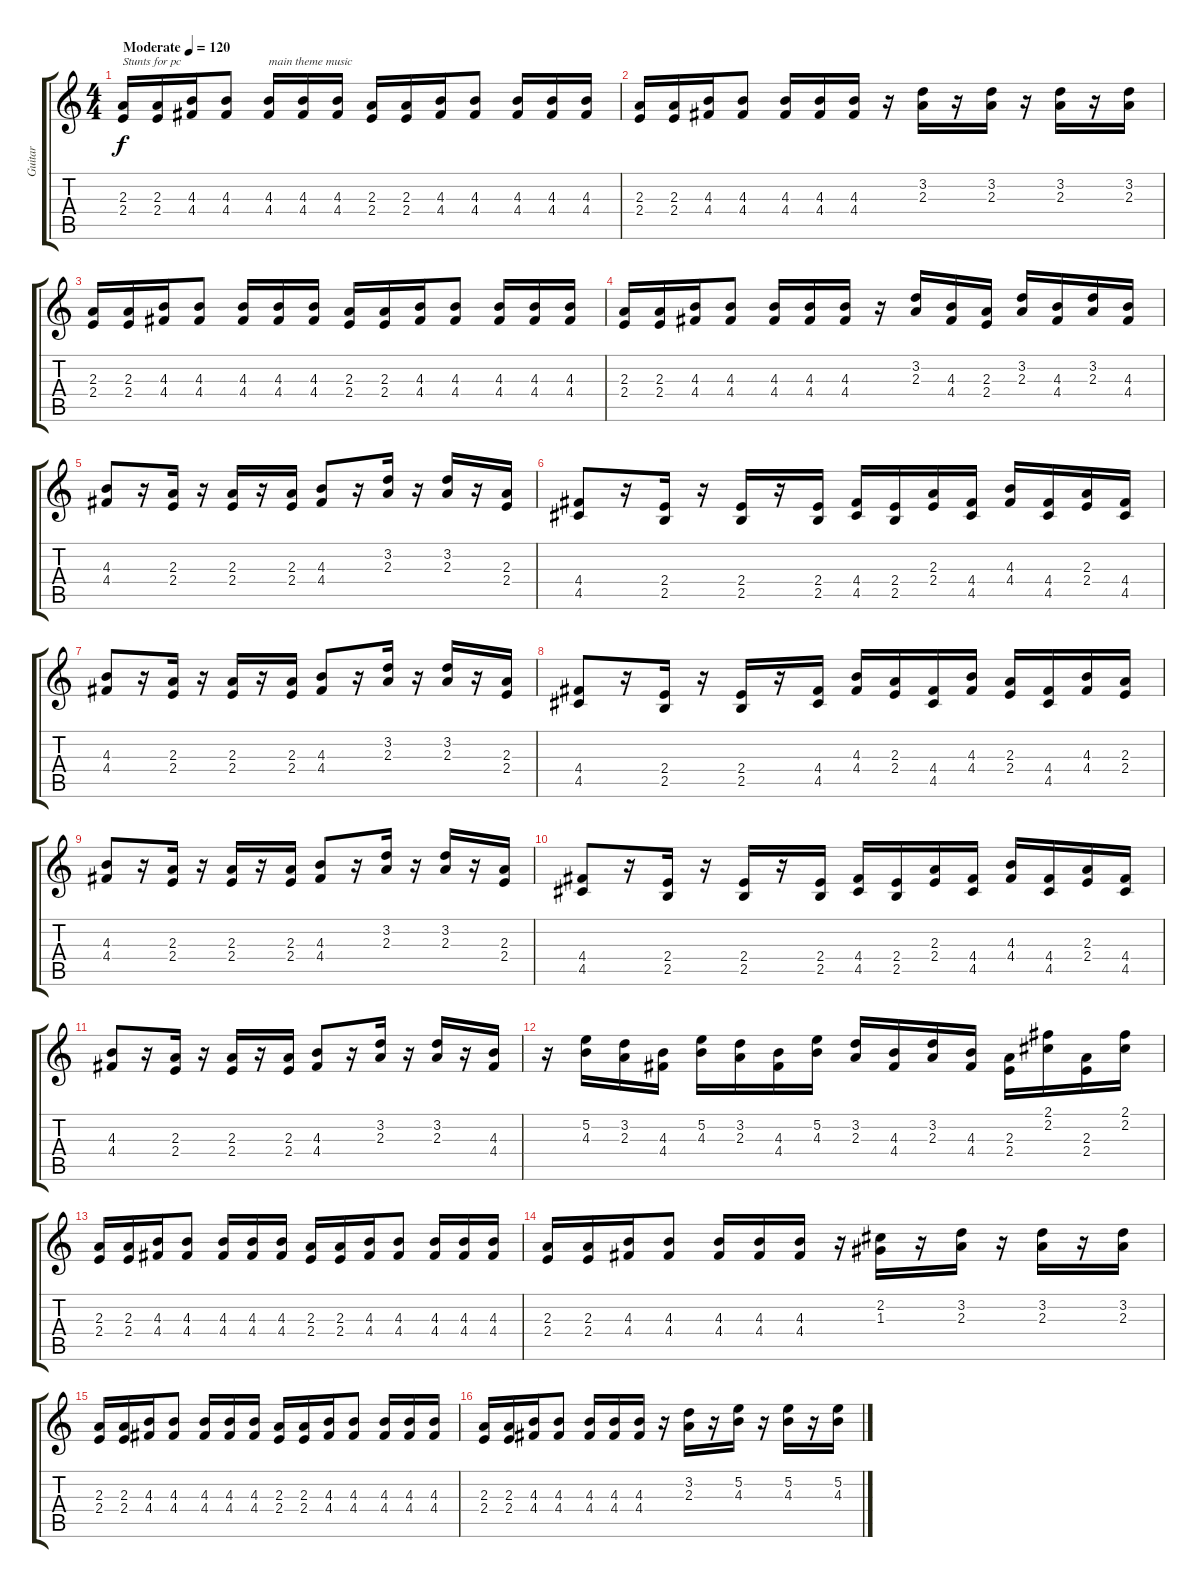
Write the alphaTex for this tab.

\track ("Guitar" "Guitar") {instrument overdrivenguitar}
\staff {score tabs}
\tuning (E4 B3 G3 D3 A2 E2) {hide}
\ts (4 4)
\tempo (120 "Moderate")
\clef g2
\ks c
(2.3 2.4).16{txt "Stunts for pc" dy f instrument overdrivenguitar} (2.3 2.4).16 (4.3 4.4).16 (4.3 4.4).8 (4.3 4.4).16{txt "main theme music"} (4.3 4.4).16 (4.3 4.4).16 (2.3 2.4).16 (2.3 2.4).16 (4.3 4.4).16 (4.3 4.4).8 (4.3 4.4).16 (4.3 4.4).16 (4.3 4.4).16 |
(2.3 2.4).16 (2.3 2.4).16 (4.3 4.4).16 (4.3 4.4).8 (4.3 4.4).16 (4.3 4.4).16 (4.3 4.4).16 r.16 (3.2 2.3).16 r.16 (3.2 2.3).16 r.16 (3.2 2.3).16 r.16 (3.2 2.3).16 |
(2.3 2.4).16 (2.3 2.4).16 (4.3 4.4).16 (4.3 4.4).8 (4.3 4.4).16 (4.3 4.4).16 (4.3 4.4).16 (2.3 2.4).16 (2.3 2.4).16 (4.3 4.4).16 (4.3 4.4).8 (4.3 4.4).16 (4.3 4.4).16 (4.3 4.4).16 |
(2.3 2.4).16 (2.3 2.4).16 (4.3 4.4).16 (4.3 4.4).8 (4.3 4.4).16 (4.3 4.4).16 (4.3 4.4).16 r.16 (3.2 2.3).16 (4.3 4.4).16 (2.3 2.4).16 (3.2 2.3).16 (4.3 4.4).16 (3.2 2.3).16 (4.3 4.4).16 |
(4.3 4.4).8 r.16 (2.3 2.4).16 r.16 (2.3 2.4).16 r.16 (2.3 2.4).16 (4.3 4.4).8 r.16 (3.2 2.3).16 r.16 (3.2 2.3).16 r.16 (2.3 2.4).16 |
(4.4 4.5).8 r.16 (2.4 2.5).16 r.16 (2.4 2.5).16 r.16 (2.4 2.5).16 (4.4 4.5).16 (2.4 2.5).16 (2.3 2.4).16 (4.4 4.5).16 (4.3 4.4).16 (4.4 4.5).16 (2.3 2.4).16 (4.4 4.5).16 |
(4.3 4.4).8 r.16 (2.3 2.4).16 r.16 (2.3 2.4).16 r.16 (2.3 2.4).16 (4.3 4.4).8 r.16 (3.2 2.3).16 r.16 (3.2 2.3).16 r.16 (2.3 2.4).16 |
(4.4 4.5).8 r.16 (2.4 2.5).16 r.16 (2.4 2.5).16 r.16 (4.4 4.5).16 (4.3 4.4).16 (2.3 2.4).16 (4.4 4.5).16 (4.3 4.4).16 (2.3 2.4).16 (4.4 4.5).16 (4.3 4.4).16 (2.3 2.4).16 |
(4.3 4.4).8 r.16 (2.3 2.4).16 r.16 (2.3 2.4).16 r.16 (2.3 2.4).16 (4.3 4.4).8 r.16 (3.2 2.3).16 r.16 (3.2 2.3).16 r.16 (2.3 2.4).16 |
(4.4 4.5).8 r.16 (2.4 2.5).16 r.16 (2.4 2.5).16 r.16 (2.4 2.5).16 (4.4 4.5).16 (2.4 2.5).16 (2.3 2.4).16 (4.4 4.5).16 (4.3 4.4).16 (4.4 4.5).16 (2.3 2.4).16 (4.4 4.5).16 |
(4.3 4.4).8 r.16 (2.3 2.4).16 r.16 (2.3 2.4).16 r.16 (2.3 2.4).16 (4.3 4.4).8 r.16 (3.2 2.3).16 r.16 (3.2 2.3).16 r.16 (4.3 4.4).16 |
r.16 (5.2 4.3).16 (3.2 2.3).16 (4.3 4.4).16 (5.2 4.3).16 (3.2 2.3).16 (4.3 4.4).16 (5.2 4.3).16 (3.2 2.3).16 (4.3 4.4).16 (3.2 2.3).16 (4.3 4.4).16 (2.3 2.4).16 (2.1 2.2).16 (2.3 2.4).16 (2.1 2.2).16 |
(2.3 2.4).16 (2.3 2.4).16 (4.3 4.4).16 (4.3 4.4).8 (4.3 4.4).16 (4.3 4.4).16 (4.3 4.4).16 (2.3 2.4).16 (2.3 2.4).16 (4.3 4.4).16 (4.3 4.4).8 (4.3 4.4).16 (4.3 4.4).16 (4.3 4.4).16 |
(2.3 2.4).16 (2.3 2.4).16 (4.3 4.4).16 (4.3 4.4).8 (4.3 4.4).16 (4.3 4.4).16 (4.3 4.4).16 r.16 (2.2 1.3).16 r.16 (3.2 2.3).16 r.16 (3.2 2.3).16 r.16 (3.2 2.3).16 |
(2.3 2.4).16 (2.3 2.4).16 (4.3 4.4).16 (4.3 4.4).8 (4.3 4.4).16 (4.3 4.4).16 (4.3 4.4).16 (2.3 2.4).16 (2.3 2.4).16 (4.3 4.4).16 (4.3 4.4).8 (4.3 4.4).16 (4.3 4.4).16 (4.3 4.4).16 |
(2.3 2.4).16 (2.3 2.4).16 (4.3 4.4).16 (4.3 4.4).8 (4.3 4.4).16 (4.3 4.4).16 (4.3 4.4).16 r.16 (3.2 2.3).16 r.16 (5.2 4.3).16 r.16 (5.2 4.3).16 r.16 (5.2 4.3).16
